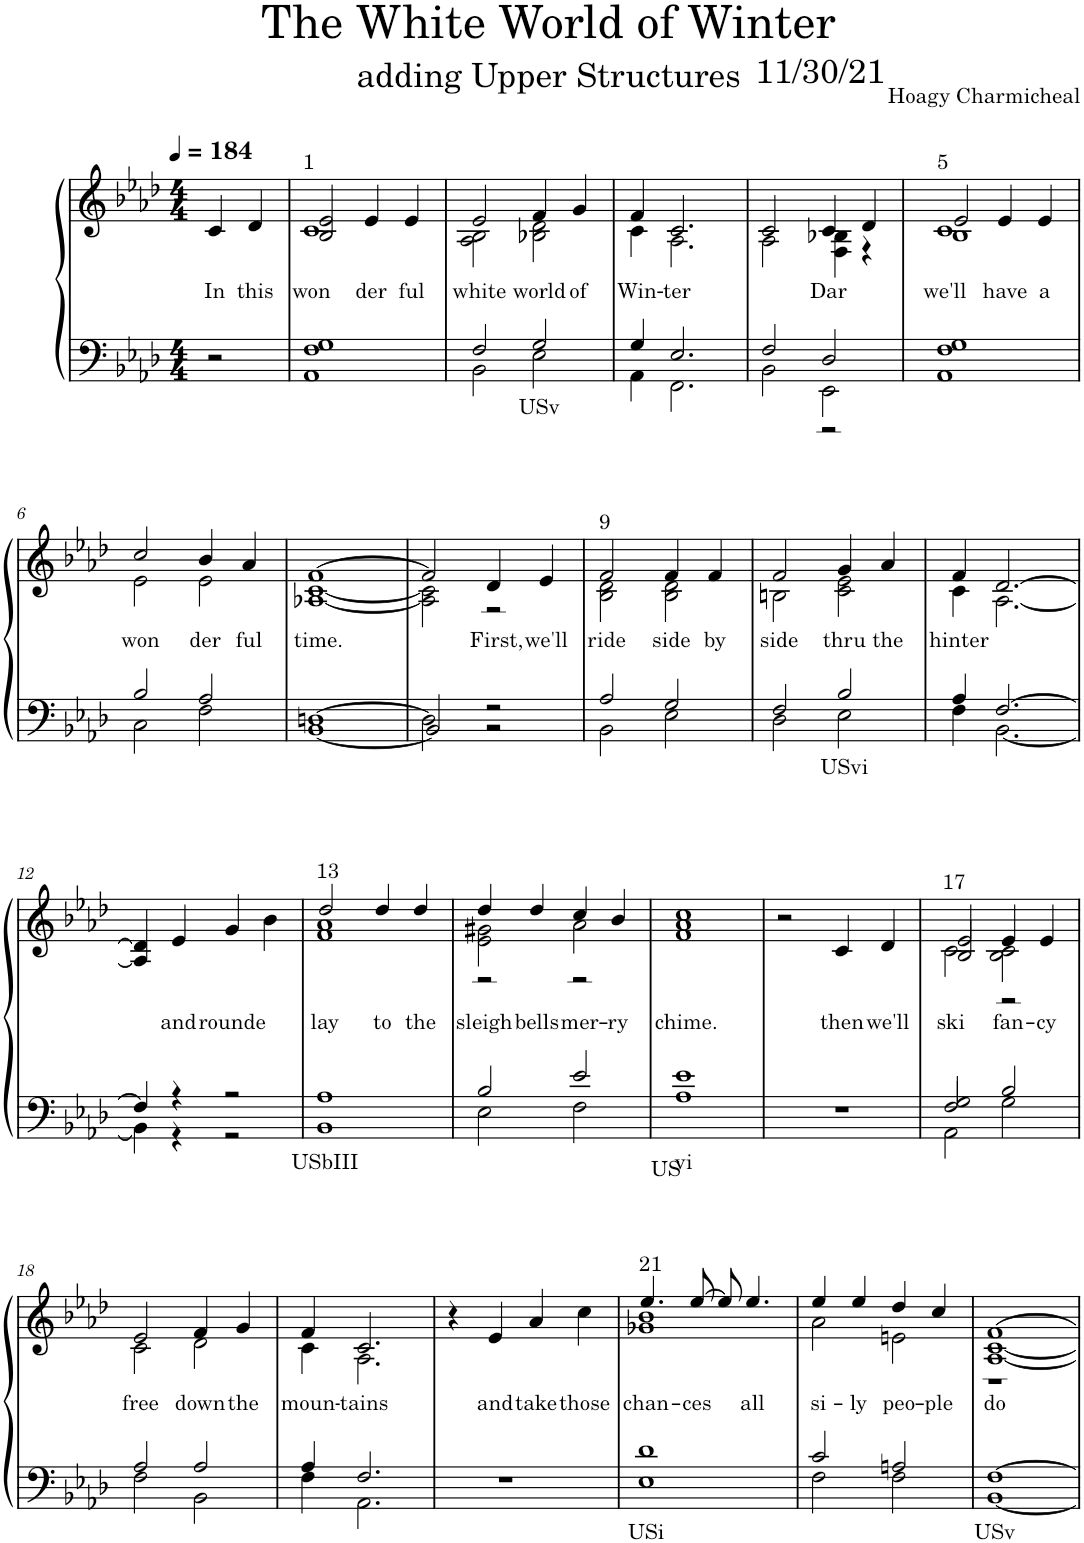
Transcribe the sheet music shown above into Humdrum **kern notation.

**kern	**text	**text	**kern	**text
*part1	*part1	*part1	*part1	*part1
*staff2	*staff2	*staff2	*staff1	*staff1
*I"Piano	*	*	*	*
*I'Pno.	*	*	*	*
*clefF4	*	*	*clefG2	*
*k[b-e-a-d-]	*	*	*k[b-e-a-d-]	*
*M4/4	*	*	*M4/4	*
*MM184	*	*	*MM184	*
=	=	=	=	=
!	!	!	!	!LO:LY:b
2r	.	.	4c/	In
!	!	!	!	!LO:LY:b
.	.	.	4d-/	this
=1	=1	=1	=1	=1
*^	*	*	*^	*
*	*^	*	*	*	*	*
!	!	!	!	!	!LO:TX:a:t=1	!	!
!	!	!	!	!	!	!	!LO:LY:b
1G	1AA-	1F	.	.	2B-/ 2e-/	1c	won
!	!	!	!	!	!	!	!LO:LY:b
.	.	.	.	.	4e-/	.	der
!	!	!	!	!	!	!	!LO:LY:b
.	.	.	.	.	4e-/	.	ful
*	*v	*v	*	*	*	*	*
=2	=2	=2	=2	=2	=2	=2
!	!	!	!	!	!	!LO:LY:b
2F/	2BB-\	.	.	2e-/	2A-\ 2B-\	white
!	!	!LO:LY:b	!	!	!	!LO:LY:b
2G/	2E-\	USv	.	4f/	2B-X\ 2d-\	world
!	!	!	!	!	!	!LO:LY:b
.	.	.	.	4g/	.	of
=3	=3	=3	=3	=3	=3	=3
!	!	!	!	!	!	!LO:LY:b
4G/	4AA-\	.	.	4f/	4c\	Win-
!	!	!	!	!	!	!LO:LY:b
2.E-/	2.FF\	.	.	2.c/	2.A-\	-ter
=4	=4	=4	=4	=4	=4	=4
*	*^	*	*	*	*	*
2F/	2BB-\	2ryy	.	.	2c/	2A-\	.
!	!	!	!	!	!	!	!LO:LY:b
2D-/	2EE-\	2r	.	.	4c/	4F\ 4B-X\	Dar
.	.	.	.	.	4d-/	4r	.
=5	=5	=5	=5	=5	=5	=5	=5
!	!	!	!	!	!LO:TX:a:t=5	!	!
!	!	!	!	!	!	!	!LO:LY:b
*	*	*	*	*	*	*^	*
1G	1AA-	1F	.	.	2e-/	1c	1B-	we'll
!	!	!	!	!	!	!	!	!LO:LY:b
.	.	.	.	.	4e-/	.	.	have
!	!	!	!	!	!	!	!	!LO:LY:b
.	.	.	.	.	4e-/	.	.	a
*	*v	*v	*	*	*	*	*	*
*	*	*	*	*v	*v	*v	*
!!LO:LB:g=z
=6	=6	=6	=6	=6	=6
!	!	!	!	!	!LO:LY:b
*	*	*	*	*^	*
2B-/	2C\	.	.	2cc/	2e-\	won
!	!	!	!	!	!	!LO:LY:b
2A-/	2F\	.	.	4b-/	2e-\	der
!	!	!	!	!	!	!LO:LY:b
.	.	.	.	4a-/	.	ful
=7	=7	=7	=7	=7	=7	=7
!	!	!	!	!	!	!LO:LY:b
[1Dn	[1BB-	.	.	[1f	[1A-X [1c	time.
=8	=8	=8	=8	=8	=8	=8
2BB-/]	2D\]	.	.	2f/]	2A-\] 2c\]	.
!	!	!	!	!	!	!LO:LY:b
2r	2r	.	.	4d-/	2r	First,
!	!	!	!	!	!	!LO:LY:b
.	.	.	.	4e-/	.	we'll
=9	=9	=9	=9	=9	=9	=9
!	!	!	!	!LO:TX:a:t=9	!	!
!	!	!	!	!	!	!LO:LY:b
2A-/	2BB-\	.	.	2f/	2B-\ 2d-\	ride
!	!	!	!	!	!	!LO:LY:b
2G/	2E-\	.	.	4f/	2B-\ 2d-\	side
!	!	!	!	!	!	!LO:LY:b
.	.	.	.	4f/	.	by
=10	=10	=10	=10	=10	=10	=10
!	!	!	!	!	!	!LO:LY:b
2F/	2D-\	.	.	2f/	2Bn\	side
!	!	!LO:LY:b	!	!	!	!LO:LY:b
2B-/	2E-\	USvi	.	4g/	2c\ 2e-\	thru
!	!	!	!	!	!	!LO:LY:b
.	.	.	.	4a-/	.	the
=11	=11	=11	=11	=11	=11	=11
!	!	!	!	!	!	!LO:LY:b
4A-/	4F\	.	.	4f/	4c\	hinter
[2.F/	[2.BB-\	.	.	[2.d-/	[2.A-\	.
*	*	*	*	*v	*v	*
!!LO:LB:g=z
=12	=12	=12	=12	=12	=12
4F/]	4BB-\]	.	.	4A-/] 4d-/]	.
!	!	!	!	!	!LO:LY:b
4r	4r	.	.	4e-/	and
!	!	!	!	!	!LO:LY:b
2r	2r	.	.	4g/	rounde
.	.	.	.	4b-\	.
=13	=13	=13	=13	=13	=13
!	!	!	!	!LO:TX:a:t=13	!
!	!	!LO:LY:b	!	!	!LO:LY:b
*	*	*	*	*^	*
*	*	*	*	*	*^	*
1A-	1BB-	USbIII	.	2dd-/	1f	1a-	lay
!	!	!	!	!	!	!	!LO:LY:b
.	.	.	.	4dd-/	.	.	to
!	!	!	!	!	!	!	!LO:LY:b
.	.	.	.	4dd-/	.	.	the
=14	=14	=14	=14	=14	=14	=14	=14
!	!	!	!	!	!	!	!LO:LY:b
2B-/	2E-\	.	.	4dd-/	2e-\ 2g#X\	2r	sleigh
!	!	!	!	!	!	!	!LO:LY:b
.	.	.	.	4dd-/	.	.	bells
!	!	!	!	!	!	!	!LO:LY:b
2e-/	2F\	.	.	4cc/	2a-\	2r	mer-
!	!	!	!	!	!	!	!LO:LY:b
.	.	.	.	4b-/	.	.	-ry
=15	=15	=15	=15	=15	=15	=15	=15
!	!	!LO:LY:b	!LO:LY:b	!	!	!	!LO:LY:b
1e-	1A-	vi	US	1cc	1a-	1f	chime.
*v	*v	*	*	*	*	*	*
*	*	*	*v	*v	*v	*
=16	=16	=16	=16	=16
1r	.	.	2r	.
!	!	!	!	!LO:LY:b
.	.	.	4c/	then
!	!	!	!	!LO:LY:b
.	.	.	4d-/	we'll
=17	=17	=17	=17	=17
*^	*	*	*	*
*	*^	*	*	*	*
!	!	!	!	!	!LO:TX:a:t=17	!
!	!	!	!	!	!	!LO:LY:b
*	*	*	*	*	*^	*
*	*	*	*	*	*	*^	*
2G/	2AA-\	2F/	.	.	2e-/	2c\	2B-/	ski
!	!	!	!	!	!	!	!	!LO:LY:b
2B-/	2G\	2ryy	.	.	4e-/	2B-\ 2c\	2r	fan-
!	!	!	!	!	!	!	!	!LO:LY:b
.	.	.	.	.	4e-/	.	.	-cy
*	*v	*v	*	*	*	*	*	*
*	*	*	*	*v	*v	*v	*
!!LO:LB:g=z
=18	=18	=18	=18	=18	=18
!	!	!	!	!	!LO:LY:b
*	*	*	*	*^	*
2A-/	2F\	.	.	2e-/	2c\	free
!	!	!	!	!	!	!LO:LY:b
2A-/	2BB-\	.	.	4f/	2d-\	down
!	!	!	!	!	!	!LO:LY:b
.	.	.	.	4g/	.	the
=19	=19	=19	=19	=19	=19	=19
!	!	!	!	!	!	!LO:LY:b
4A-/	4F\	.	.	4f/	4c\	moun-
!	!	!	!	!	!	!LO:LY:b
2.F/	2.AA-\	.	.	2.c/	2.A-\	-tains
*v	*v	*	*	*	*	*
*	*	*	*v	*v	*
=20	=20	=20	=20	=20
1r	.	.	4r	.
!	!	!	!	!LO:LY:b
.	.	.	4e-/	and
!	!	!	!	!LO:LY:b
.	.	.	4a-/	take
!	!	!	!	!LO:LY:b
.	.	.	4cc\	those
=21	=21	=21	=21	=21
*^	*	*	*	*
!	!	!	!	!LO:TX:a:t=21	!
!	!	!LO:LY:b	!	!	!LO:LY:b
*	*	*	*	*^	*
*	*	*	*	*	*^	*
1d-	1E-	USi	.	4.ee-/	1g-X	1b-	chan-
!	!	!	!	!	!	!	!LO:LY:b
.	.	.	.	[8ee-/	.	.	-ces
.	.	.	.	8ee-/]	.	.	.
!	!	!	!	!	!	!	!LO:LY:b
.	.	.	.	4.ee-/	.	.	all
*	*	*	*	*v	*v	*v	*
=22	=22	=22	=22	=22	=22
!	!	!	!	!	!LO:LY:b
*	*	*	*	*^	*
2c/	2F\	.	.	4ee-/	2a-\	si-
!	!	!	!	!	!	!LO:LY:b
.	.	.	.	4ee-/	.	-ly
!	!	!	!	!	!	!LO:LY:b
2An/	2F\	.	.	4dd-/	2en\	peo-
!	!	!	!	!	!	!LO:LY:b
.	.	.	.	4cc/	.	-ple
*	*	*	*	*v	*v	*
=23	=23	=23	=23	=23	=23
!	!	!LO:LY:b	!	!	!LO:LY:b
*	*	*	*	*^	*
*	*	*	*	*	*^	*
[1F	[1BB-	USv	.	[1f	[1A- [1c	1r	do
*v	*v	*	*	*	*	*	*
*	*	*	*v	*v	*v	*
=	=	=	=	=
*-	*-	*-	*-	*-
